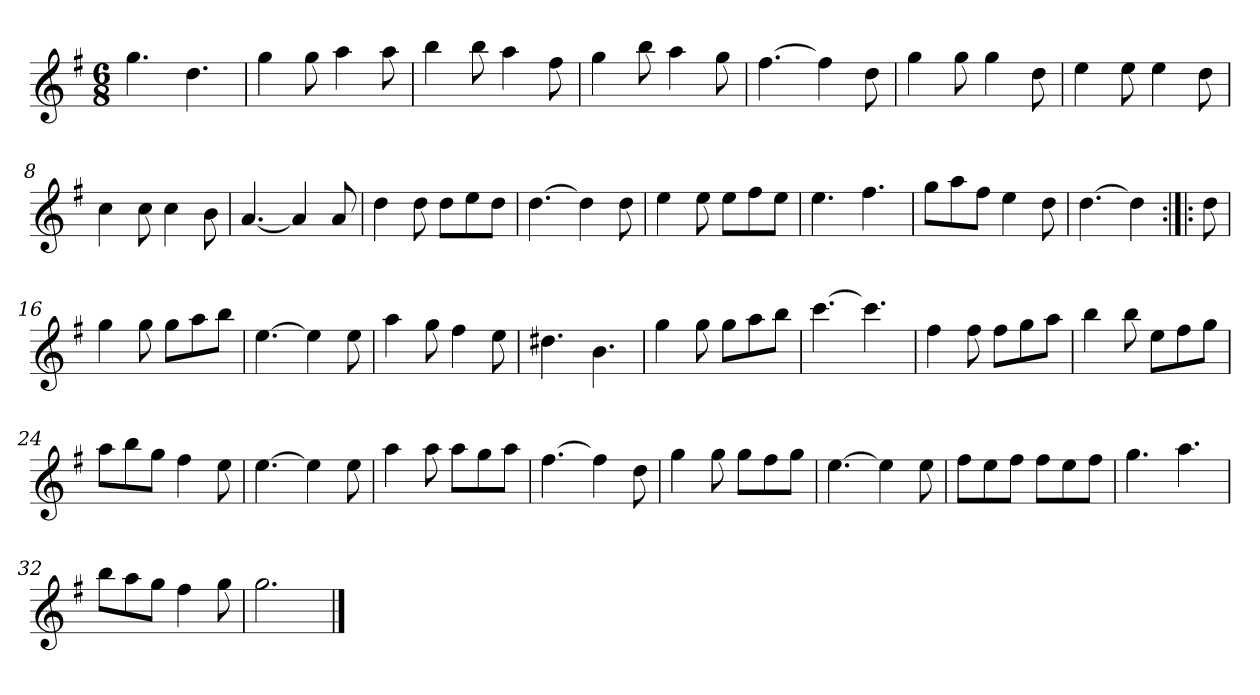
**kern
*part1
*staff1
*clefG2
*k[f#]
*G:
*M6/8
*MM120
=1
4.gg
4.dd
=2
4gg
8gg
4aa
8aa
=3
4bb
8bb
4aa
8ff#
=4
4gg
8bb
4aa
8gg
=5
[4.ff#
4ff#]
8dd
=6
4gg
8gg
4gg
8dd
=7
4ee
8ee
4ee
8dd
=8
4cc
8cc
4cc
8b
=9
[4.a
4a]
8a
=10
4dd
8dd
8dd\L
8ee\
8dd\J
=11
[4.dd
4dd]
8dd
=12
4ee
8ee
8ee\L
8ff#\
8ee\J
=13
4.ee
4.ff#
=14
8gg\L
8aa\
8ff#\J
4ee
8dd
=15
[4.dd
4dd]
=:|!|:
8dd
=16
4gg
8gg
8gg\L
8aa\
8bb\J
=17
[4.ee
4ee]
8ee
=18
4aa
8gg
4ff#
8ee
=19
4.dd#X
4.b
=20
4gg
8gg
8gg\L
8aa\
8bb\J
=21
[4.ccc
4.ccc]
=22
4ff#
8ff#
8ff#\L
8gg\
8aa\J
=23
4bb
8bb
8ee\L
8ff#\
8gg\J
=24
8aa\L
8bb\
8gg\J
4ff#
8ee
=25
[4.ee
4ee]
8ee
=26
4aa
8aa
8aa\L
8gg\
8aa\J
=27
[4.ff#
4ff#]
8dd
=28
4gg
8gg
8gg\L
8ff#\
8gg\J
=29
[4.ee
4ee]
8ee
=30
8ff#\L
8ee\
8ff#\J
8ff#\L
8ee\
8ff#\J
=31
4.gg
4.aa
=32
8bb\L
8aa\
8gg\J
4ff#
8gg
=33
2.gg
==
*-
